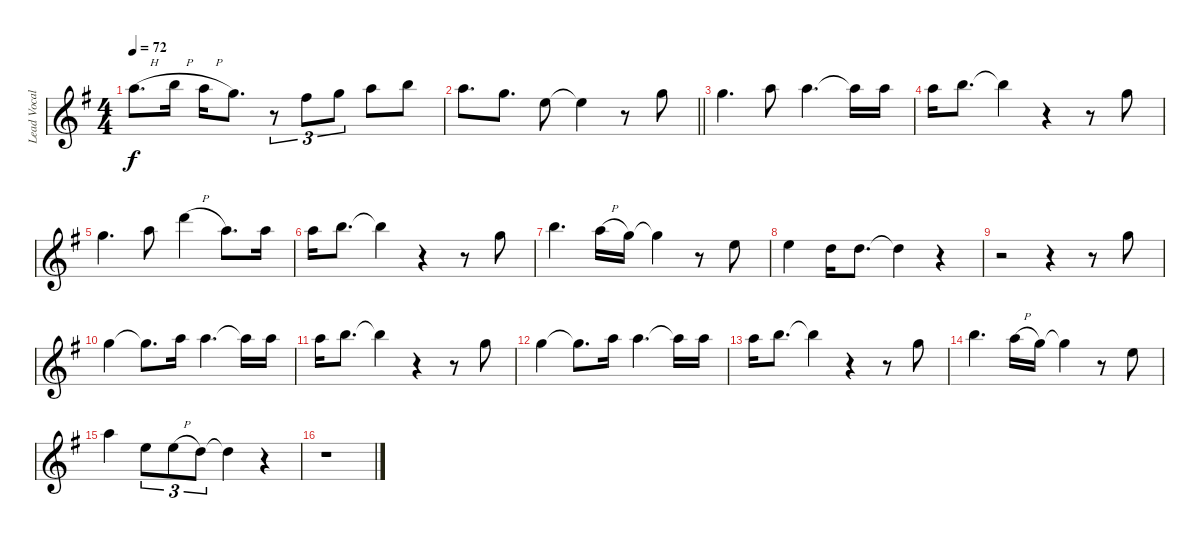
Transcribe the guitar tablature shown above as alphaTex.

\track ("Lead Vocals" "Lead Vocal") {instrument lead1square}
\staff {score}
\tuning (E5 B4 G4 D4 A3 E3) {hide}
\ts (4 4)
\tempo 72
\clef g2
\ks eminor
5.1{h}.8{d dy f} 7.1{h}.16 5.1{h}.16 3.1.8{d} r.8{tu (3 2)} 2.1.8{tu (3 2)} 3.1.8{tu (3 2)} 5.1.8 7.1.8 |
\barLineRight lightlight
5.1.8{d} 3.1.8{d} 0.1.8 0.1{t}.4 r.8 3.1.8 |
3.1.4{d} 5.1.8 5.1.4{d} 5.1{t}.16 5.1.16 |
5.1.16 7.1.8{d} 7.1{t}.4 r.4 r.8 3.1.8 |
3.1.4{d} 5.1.8 10.1{h}.4 5.1.8{d} 5.1.16 |
5.1.16 7.1.8{d} 7.1{t}.4 r.4 r.8 3.1.8 |
7.1.4{d} 5.1{h}.16 3.1.16 3.1{t}.4 r.8 0.1.8 |
0.1.4 3.2.16 3.2.8{d} 3.2{t}.4 r.4 |
r.2 r.4 r.8 3.1.8 |
3.1.4 3.1{t}.8{d} 5.1.16 5.1.4{d} 5.1{t}.16 5.1.16 |
5.1.16 7.1.8{d} 7.1{t}.4 r.4 r.8 3.1.8 |
3.1.4 3.1{t}.8{d} 5.1.16 5.1.4{d} 5.1{t}.16 5.1.16 |
5.1.16 7.1.8{d} 7.1{t}.4 r.4 r.8 3.1.8 |
7.1.4{d} 5.1{h}.16 3.1.16 3.1{t}.4 r.8 0.1.8 |
5.1.4 0.1.8{tu (3 2)} 5.2{h}.8{tu (3 2)} 3.2.8{tu (3 2)} 3.2{t}.4 r.4 |
r.1
